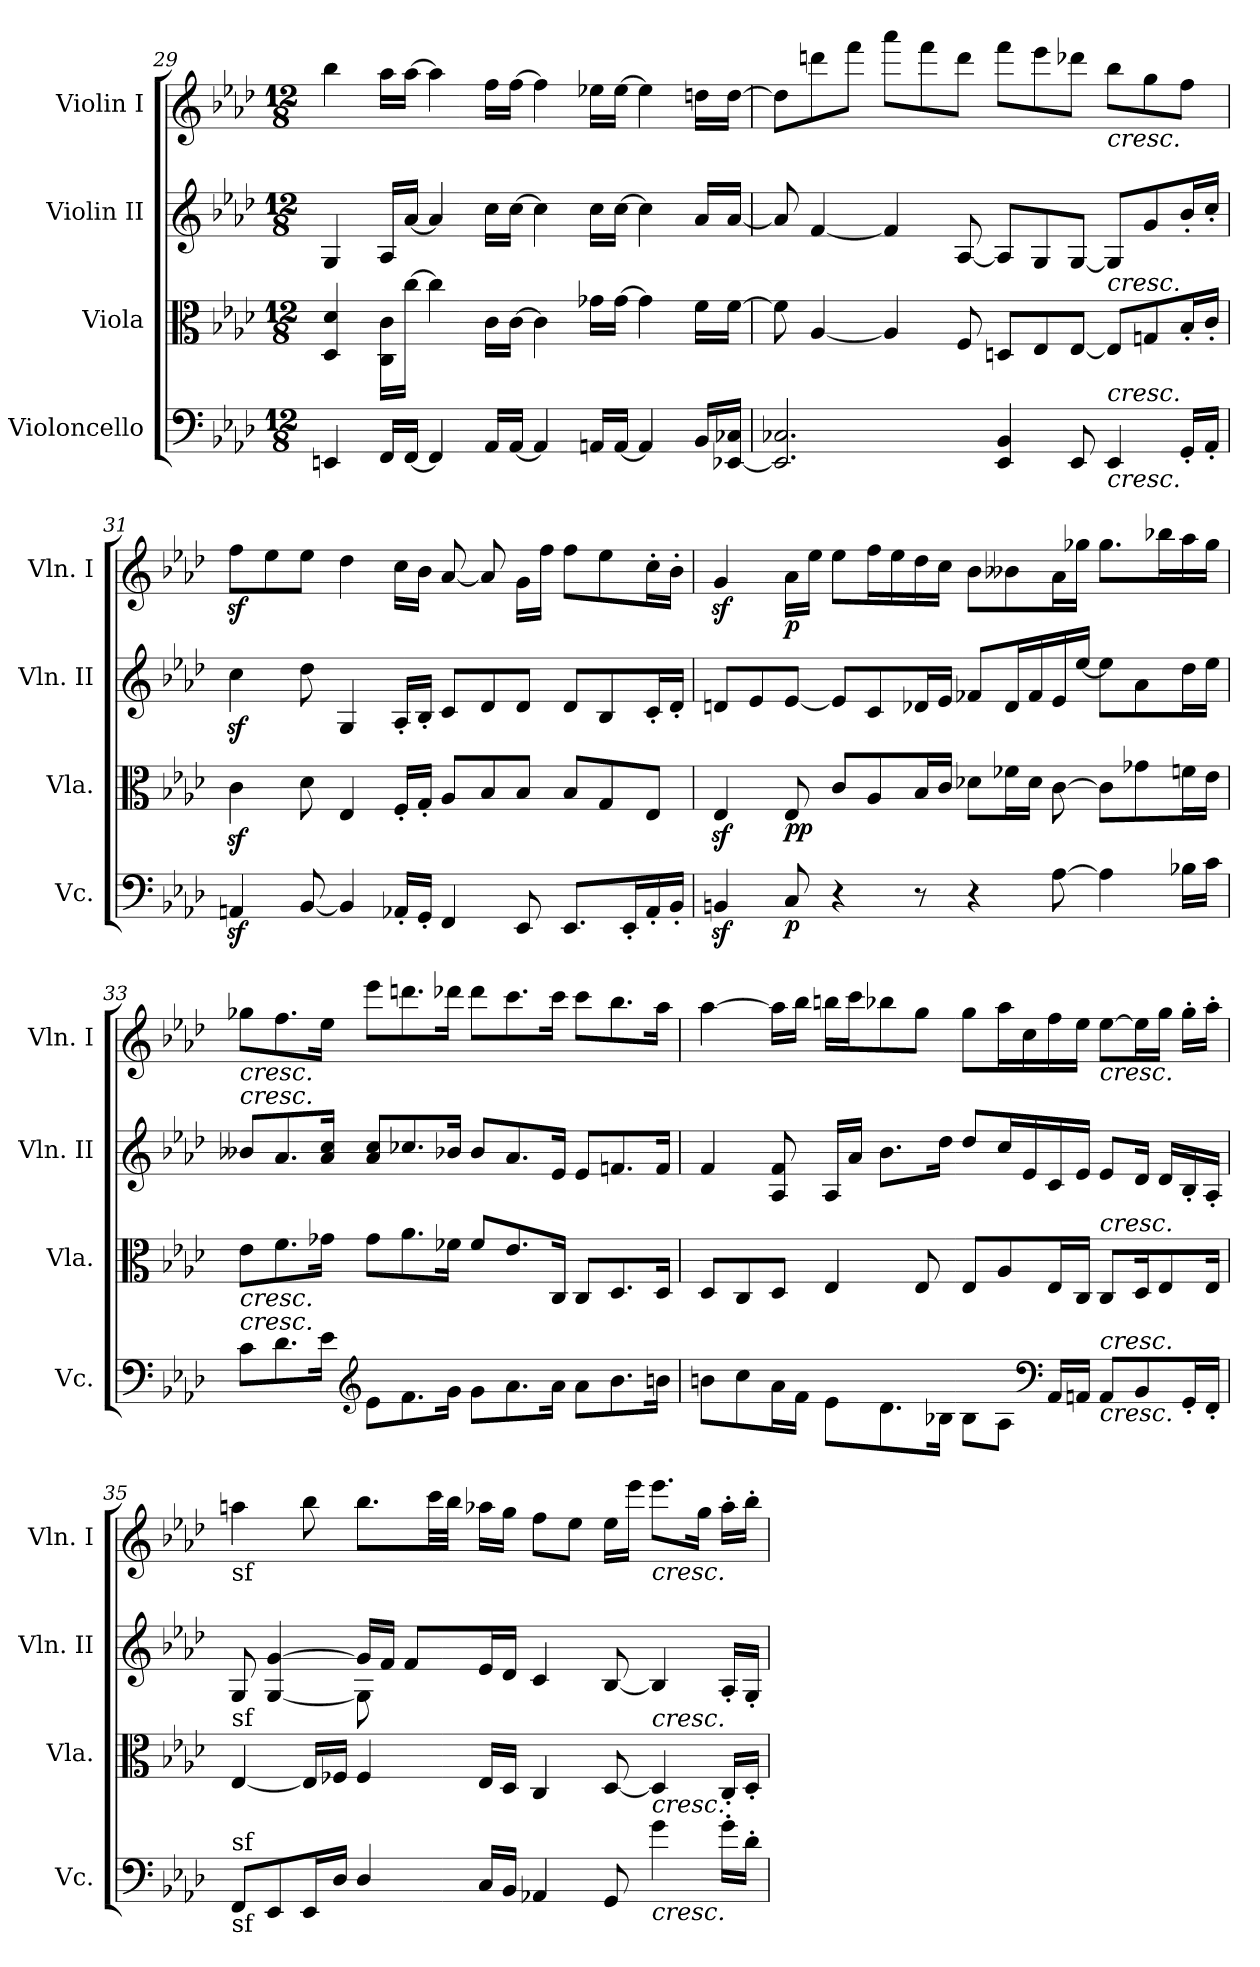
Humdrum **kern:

**kern	**dynam	**kern	**dynam	**kern	**kern	**dynam
*part4	*part4	*part3	*part3	*part2	*part1	*part1
*staff4	*staff4	*staff3	*staff3	*staff2	*staff1	*staff1
*I"Violoncello	*	*I"Viola	*	*I"Violin II	*I"Violin I	*
*I'Vc.	*	*I'Vla.	*	*I'Vln. II	*I'Vln. I	*
*clefF4	*	*clefC3	*	*clefG2	*clefG2	*
*k[b-e-a-d-]	*	*k[b-e-a-d-]	*	*k[b-e-a-d-]	*k[b-e-a-d-]	*
*A-:	*	*A-:	*	*A-:	*A-:	*
*M12/8	*	*M12/8	*	*M12/8	*M12/8	*
=29	=29	=29	=29	=29	=29	=29
4EEn/	.	4D-/ 4d-/	.	4G/	4bb-\	.
16FF/LL	.	16C\ 16c\LL	.	16A-/LL	16aa-\LL	.
[16FF/JJ	.	[16cc\JJ	.	[16a-/JJ	[16aa-\JJ	.
4FF/]	.	4cc\]	.	4a-/]	4aa-\]	.
16AA-/LL	.	16c\LL	.	16cc\LL	16ff\LL	.
[16AA-/JJ	.	[16c\JJ	.	[16cc\JJ	[16ff\JJ	.
4AA-/]	.	4c\]	.	4cc\]	4ff\]	.
16AAn/LL	.	16g-X\LL	.	16cc\LL	16ee-X\LL	.
[16AA/JJ	.	[16g-\JJ	.	[16cc\JJ	[16ee-\JJ	.
4AA/]	.	4g-\]	.	4cc\]	4ee-\]	.
16BB-/LL	.	16f\LL	.	16a-/LL	16ddn\LL	.
[16EE-X/ 16C-X/JJ	.	[16f\JJ	.	[16a-/JJ	[16dd\JJ	.
!!LO:LB:g=z
=30	=30	=30	=30	=30	=30	=30
2.EE-/] 2.C-X/	.	8f\]	.	8a-/]	8dd\L]	.
.	.	[4A-/	.	[4f/	8dddn\	.
.	.	.	.	.	8fff\J	.
.	.	4A-/]	.	4f/]	8aaa-\L	.
.	.	.	.	.	8fff\	.
.	.	8F/	.	[8A-/	8ddd\J	.
4EE-/ 4BB-/	.	8Dn/L	.	8A-/L]	8fff\L	.
.	.	8E-/	.	8G/	8eee-\	.
8EE-/	.	[8E-/J	.	[8G/J	8ddd-X\J	.
!	!	!	!	!	!LO:TX:b:i:t=cresc.	!
!	!	!LO:TX:a:i:t=cresc.	!	!	!	!
!LO:TX:b:i:t=cresc.	!	!	!	!	!	!
!LO:TX:a:i:t=cresc.	!	!	!	!	!	!
4EE-/	.	8E-/L]	.	8G/L]	8bb-\L	.
.	.	8Gn/	.	8g/	8gg\	.
16GG'/LL	.	16B-'/L	.	16b-'/L	8ff\J	.
16AA-'/JJ	.	16c'/JJ	.	16cc'/JJ	.	.
=31	=31	=31	=31	=31	=31	=31
4AAnz</	.	4cz<\	.	4ccz<\	8ffz<\L	.
.	.	.	.	.	8ee-\	.
[8BB-/	.	8d-\	.	8dd-\	8ee-\J	.
4BB-/]	.	4E-/	.	4G/	4dd-\	.
16AA-X'/LL	.	16F'/LL	.	16A-'/LL	16cc\LL	.
16GG'/JJ	.	16G'/JJ	.	16B-'/JJ	16b-\JJ	.
4FF/	.	8A-/L	.	8c/L	[8a-/	.
.	.	8B-/	.	8d-/	8a-/]	.
8EE-/	.	8B-/J	.	8d-/J	16g\LL	.
.	.	.	.	.	16ff\JJ	.
8.EE-/L	.	8B-/L	.	8d-/L	8ff\L	.
.	.	8G/	.	8B-/	8ee-\	.
16EE-'/L	.	.	.	.	.	.
16AA-'/	.	8E-/J	.	16c'/L	16cc'\L	.
16BB-'/JJ	.	.	.	16d-'/JJ	16b-'\JJ	.
!!LO:PB:g=z
=32	=32	=32	=32	=32	=32	=32
4BBnz</	.	4E-z</	.	8dn/L	4gz</	.
.	.	.	.	8e-/	.	.
!	!LO:DY:b	!	!LO:DY:b	!	!	!
!	!	!	!LO:DY:n=1:b	!	!	!LO:DY:b
8C/	p	8E-/	p p	[8e-/J	16a-\LL	p
.	.	.	.	.	16ee-\JJ	.
4r	.	8c/L	.	8e-/L]	8ee-\L	.
.	.	8A-/	.	8c/	16ff\L	.
.	.	.	.	.	16ee-\	.
8r	.	16B-/L	.	16d-X/L	16dd-\	.
.	.	16c/JJ	.	16e-/JJ	16cc\JJ	.
4r	.	8d-X\L	.	8f-X/L	8b-\L	.
.	.	16f-X\L	.	16d-/L	8b--X\	.
.	.	16d-\JJ	.	16f-/	.	.
[8A-\	.	[8c\	.	16e-/	16a-\L	.
.	.	.	.	[16ee-/JJ	16gg-X\JJ	.
4A-\]	.	8c\L]	.	8ee-\L]	8.gg-\L	.
.	.	8g-X\	.	8a-\	.	.
.	.	.	.	.	16bb-X\L	.
16B-X\LL	.	16fn\L	.	16dd-\L	16aa-\	.
16c\JJ	.	16e-\JJ	.	16ee-\JJ	16gg-\JJ	.
!!LO:LB:g=z
=33	=33	=33	=33	=33	=33	=33
!	!	!	!	!	!LO:TX:b:i:t=cresc.	!
!	!	!	!	!LO:TX:a:i:t=cresc.	!	!
!	!	!LO:TX:b:i:t=cresc.	!	!	!	!
!LO:TX:a:i:t=cresc.	!	!	!	!	!	!
8c\L	.	8e-\L	.	8b--X/L	8gg-X\L	.
8.d-\	.	8.f\	.	8.a-/	8.ff\	.
16e-\Jk	.	16g-X\Jk	.	16a-/ 16cc/Jk	16ee-\Jk	.
*clefG2	*	*	*	*	*	*
8e-\L	.	8g-\L	.	8a-/ 8cc/L	8eee-\L	.
8.f\	.	8.a-\	.	8.cc-X/	8.dddn\	.
16g\Jk	.	16f-X\Jk	.	16b-X/Jk	16ddd-X\Jk	.
8g\L	.	8f-/L	.	8b-/L	8ddd-\L	.
8.a-\	.	8.e-/	.	8.a-/	8.ccc\	.
16a-\Jk	.	16C/Jk	.	16e-/Jk	16ccc\Jk	.
8a-\L	.	8C/L	.	8e-/L	8ccc\L	.
8.b-\	.	8.D-/	.	8.fn/	8.bb-\	.
16bn\Jk	.	16D-/Jk	.	16f/Jk	16aa-\Jk	.
!!LO:PB:g=z
=34	=34	=34	=34	=34	=34	=34
8bn\L	.	8D-/L	.	4f/	[4aa-\	.
8cc\	.	8C/	.	.	.	.
16a-\L	.	8D-/J	.	8A-/ 8f/	16aa-\LL]	.
16f\JJ	.	.	.	.	16bb-\JJ	.
8e-\L	.	4E-/	.	16A-/LL	16bbn\LL	.
.	.	.	.	16a-/JJ	16ccc\J	.
8.d-\	.	.	.	8.b-\L	8bb-X\	.
.	.	8E-/	.	.	8gg\J	.
16B-X\Jk	.	.	.	16dd-\Jk	.	.
8B-\L	.	8E-/L	.	8dd-/L	8gg\L	.
8A-\J	.	8A-/	.	16cc/L	16aa-\L	.
.	.	.	.	16e-/	16cc\	.
*clefF4	*	*	*	*	*	*
16AA-/LL	.	16E-/L	.	16c/	16ff\	.
16AAn/JJ	.	16C/JJ	.	16e-/JJ	16ee-\JJ	.
!	!	!	!	!	!LO:TX:b:i:t=cresc.	!
!	!	!LO:TX:a:i:t=cresc.	!	!	!	!
!LO:TX:a:i:t=cresc.	!	!	!	!	!	!
!LO:TX:b:i:t=cresc.	!	!	!	!	!	!
8AA/L	.	8C/L	.	8e-/L	[8ee-\L	.
8BB-/	.	16D-/K	.	16d-/Jk	16ee-\L]	.
.	.	8E-/	.	16d-/LL	16gg\JJ	.
16GG'/L	.	.	.	16B-'/	16gg'\LL	.
16FF'/JJ	.	16E-/Jk	.	16A-'/JJ	16aa-'\JJ	.
!!LO:LB:g=z
=35	=35	=35	=35	=35	=35	=35
*	*	*	*	*^	*	*
!	!	!	!	!	!	!LO:TX:b:t=sf	!
!	!	!LO:TX:a:t=sf	!	!	!	!	!
!LO:TX:a:t=sf	!	!	!	!	!	!	!
!LO:TX:b:t=sf	!	!	!	!	!	!	!
8FF/L	.	[4E-/	.	8G/	4.ryy	4aan\	.
8EE-/	.	.	.	[4G/ [4g/	.	.	.
16EE-/L	.	16E-/LL]	.	.	.	8bb-\	.
16D-/JJ	.	16F-X/JJ	.	.	.	.	.
4D-/	.	4F-/	.	16g/LL]	8G\]	8.bb-\L	.
.	.	.	.	16f/JJ	.	.	.
.	.	.	.	8f/L	1ryy	.	.
.	.	.	.	.	.	32ccc\LL	.
.	.	.	.	.	.	32bb-\JJJ	.
16C/LL	.	16E-/LL	.	16e-/L	.	16aa-X\LL	.
16BB-/JJ	.	16D-/JJ	.	16d-/JJ	.	16gg\JJ	.
4AA-X/	.	4C/	.	4c/	.	8ff\L	.
.	.	.	.	.	.	8ee-\J	.
8GG/	.	[8D-/	.	[8B-/	.	16ee-\LL	.
.	.	.	.	.	.	16eee-\JJ	.
!	!	!	!	!	!	!LO:TX:b:i:t=cresc.	!
!	!	!LO:TX:a:i:t=cresc.	!	!	!	!	!
!	!	!LO:TX:b:i:t=cresc.	!	!	!	!	!
!LO:TX:b:i:t=cresc.	!	!	!	!	!	!	!
4g\	.	4D-/]	.	4B-/]	.	8.eee-\L	.
.	.	.	.	.	.	16gg\Jk	.
16g'\LL	.	16C'/LL	.	16A-'/LL	.	16aa-'\LL	.
16d-'\JJ	.	16D-'/JJ	.	16G'/JJ	.	16bb-'\JJ	.
*	*	*	*	*v	*v	*	*
=	=	=	=	=	=	=
*-	*-	*-	*-	*-	*-	*-
